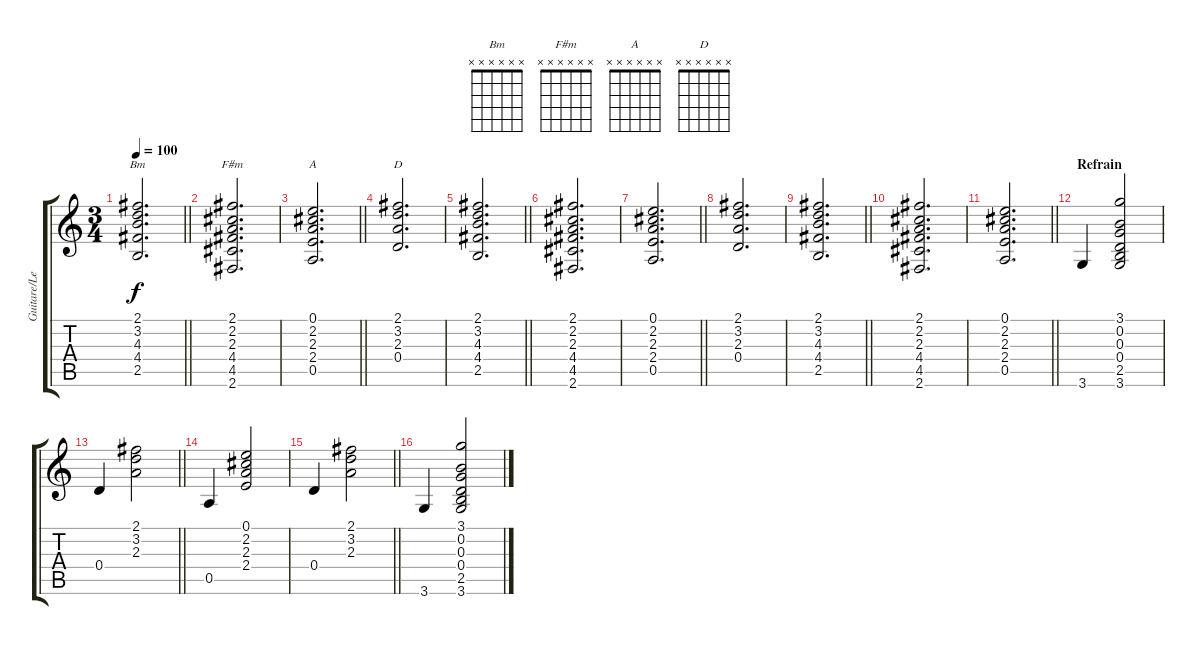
\track ("Guitare/Lead" "Guitare/Le") {instrument acousticguitarsteel}
\staff {score tabs}
\tuning (E4 B3 G3 D3 A2 E2) {hide}
\chord ("Bm" x x x x x x)
\chord ("F#m" x x x x x x)
\chord ("A" x x x x x x)
\chord ("D" x x x x x x)
\ts (3 4)
\tempo 100
\clef g2
\barLineRight lightlight
\ks c
(2.1 3.2 4.3 4.4 2.5).2{d ch "Bm" dy f} |
(2.1 2.2 2.3 4.4 4.5 2.6).2{d ch "F#m"} |
\barLineRight lightlight
(0.1 2.2 2.3 2.4 0.5).2{d ch "A"} |
(2.1 3.2 2.3 0.4).2{d ch "D"} |
\barLineRight lightlight
(2.1 3.2 4.3 4.4 2.5).2{d} |
(2.1 2.2 2.3 4.4 4.5 2.6).2{d} |
\barLineRight lightlight
(0.1 2.2 2.3 2.4 0.5).2{d} |
(2.1 3.2 2.3 0.4).2{d} |
\barLineRight lightlight
(2.1 3.2 4.3 4.4 2.5).2{d} |
(2.1 2.2 2.3 4.4 4.5 2.6).2{d} |
\barLineRight lightlight
(0.1 2.2 2.3 2.4 0.5).2{d} |
\section ("" "Refrain")
3.6.4 (3.1 0.2 0.3 0.4 2.5 3.6).2 |
\barLineRight lightlight
0.4.4 (2.1 3.2 2.3).2 |
0.5.4 (0.1 2.2 2.3 2.4).2 |
\barLineRight lightlight
0.4.4 (2.1 3.2 2.3).2 |
3.6.4 (3.1 0.2 0.3 0.4 2.5 3.6).2
